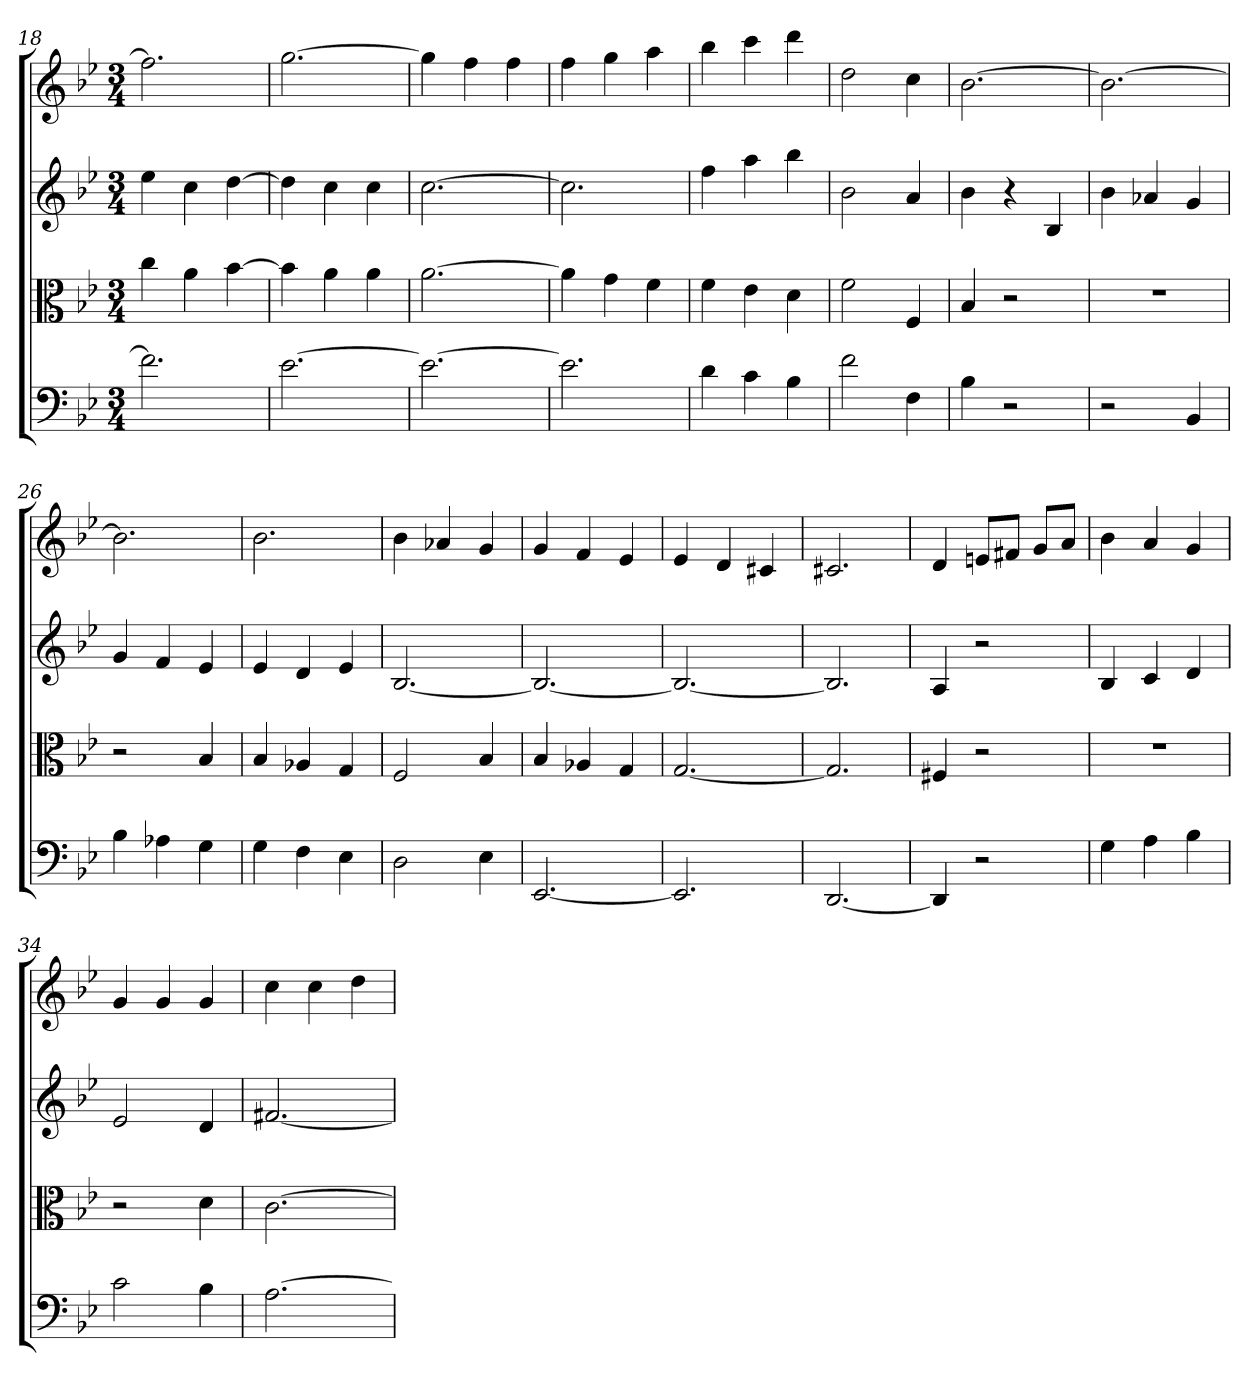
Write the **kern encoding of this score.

**kern	**kern	**kern	**kern
*part4	*part3	*part2	*part1
*staff4	*staff3	*staff2	*staff1
*clefF4	*clefC3	*	*
*k[b-e-]	*k[b-e-]	*k[b-e-]	*k[b-e-]
*g:	*g:	*g:	*g:
*M3/4	*M3/4	*M3/4	*M3/4
=18	=18	=18	=18
2.f]	4cc	4ee-	2.ff]
.	4a	4cc	.
.	[4b-	[4dd	.
=19	=19	=19	=19
[2.e-	4b-]	4dd]	[2.gg
.	4a	4cc	.
.	4a	4cc	.
=20	=20	=20	=20
2.e-_	[2.a	[2.cc	4gg]
.	.	.	4ff
.	.	.	4ff
=21	=21	=21	=21
2.e-]	4a]	2.cc]	4ff
.	4g	.	4gg
.	4f	.	4aa
=22	=22	=22	=22
4d	4f	4ff	4bb-
4c	4e-	4aa	4ccc
4B-	4d	4bb-	4ddd
=23	=23	=23	=23
2f	2f	2b-	2dd
4F	4F	4a	4cc
=24	=24	=24	=24
4B-	4B-	4b-	[2.b-
2r	2r	4r	.
.	.	4B-	.
=25	=25	=25	=25
2r	2.r	4b-	2.b-_
.	.	4a-X	.
4BB-	.	4g	.
=26	=26	=26	=26
4B-	2r	4g	2.b-]
4A-X	.	4f	.
4G	4B-	4e-	.
=27	=27	=27	=27
4G	4B-	4e-	2.b-
4F	4A-X	4d	.
4E-	4G	4e-	.
=28	=28	=28	=28
2D	2F	[2.B-	4b-
.	.	.	4a-X
4E-	4B-	.	4g
=29	=29	=29	=29
[2.EE-	4B-	2.B-_	4g
.	4A-X	.	4f
.	4G	.	4e-
=30	=30	=30	=30
2.EE-]	[2.G	2.B-_	4e-
.	.	.	4d
.	.	.	4c#X
=31	=31	=31	=31
[2.DD	2.G]	2.B-]	2.c#X
=32	=32	=32	=32
4DD]	4F#X	4A	4d
2r	2r	2r	8enL
.	.	.	8f#XJ
.	.	.	8gL
.	.	.	8aJ
=33	=33	=33	=33
4G	2.r	4B-	4b-
4A	.	4c	4a
4B-	.	4d	4g
=34	=34	=34	=34
2c	2r	2e-	4g
.	.	.	4g
4B-	4d	4d	4g
=35	=35	=35	=35
[2.A	[2.c	[2.f#X	4cc
.	.	.	4cc
.	.	.	4dd
=	=	=	=
*-	*-	*-	*-
